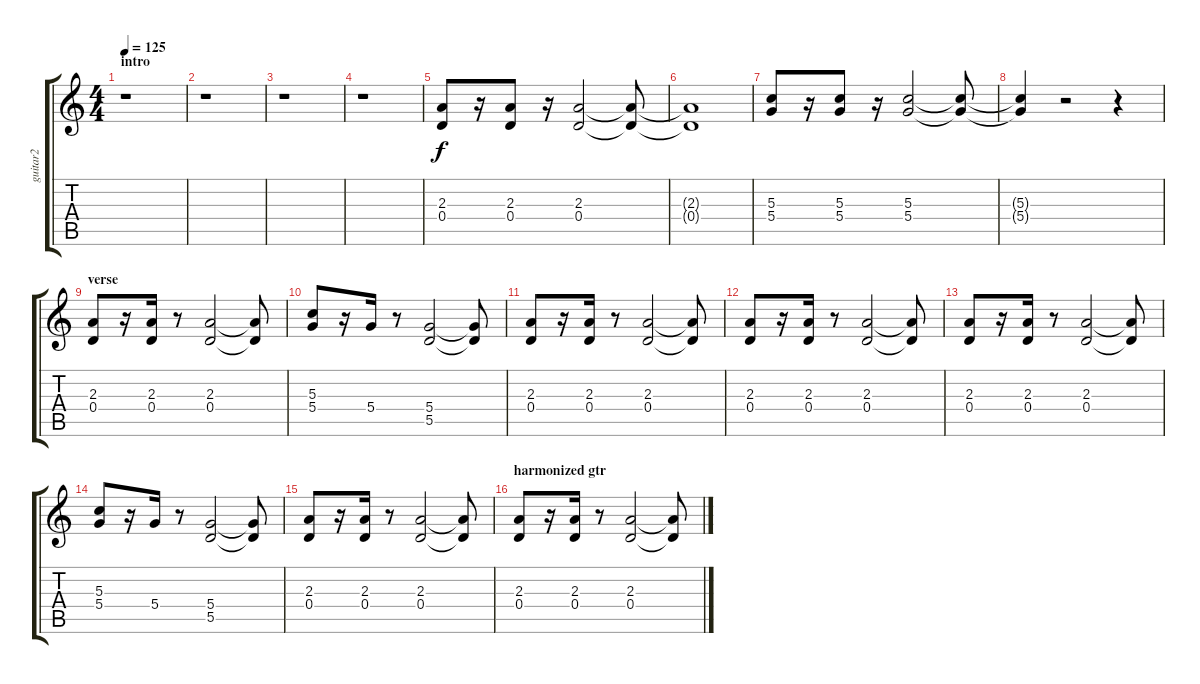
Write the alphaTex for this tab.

\track ("guitar2" "guitar2") {instrument electricguitarjazz}
\staff {score tabs}
\tuning (E4 B3 G3 D3 A2 E2) {hide}
\ts (4 4)
\section ("" "intro")
\tempo 125
\clef g2
\ks c
r.1{dy f instrument electricguitarjazz} |
r.1 |
r.1 |
r.1 |
(2.3 0.4).8 r.16 (2.3 0.4).8 r.16 (2.3 0.4).2 (2.3{t} 0.4{t}).8 |
(2.3{t} 0.4{t}).1 |
(5.3 5.4).8{volume 7} r.16 (5.3 5.4).8 r.16 (5.3 5.4).2 (5.3{t} 5.4{t}).8 |
(5.3{t} 5.4{t}).4 r.2 r.4 |
\section ("" "verse")
(2.3 0.4).8{volume 9} r.16 (2.3 0.4).16 r.8 (2.3 0.4).2 (2.3{t} 0.4{t}).8 |
(5.3 5.4).8 r.16 5.4.16 r.8 (5.4 5.5).2 (5.4{t} 5.5{t}).8 |
(2.3 0.4).8 r.16 (2.3 0.4).16 r.8 (2.3 0.4).2 (2.3{t} 0.4{t}).8 |
(2.3 0.4).8 r.16 (2.3 0.4).16 r.8 (2.3 0.4).2 (2.3{t} 0.4{t}).8 |
(2.3 0.4).8 r.16 (2.3 0.4).16 r.8 (2.3 0.4).2 (2.3{t} 0.4{t}).8 |
(5.3 5.4).8 r.16 5.4.16 r.8 (5.4 5.5).2 (5.4{t} 5.5{t}).8 |
(2.3 0.4).8 r.16 (2.3 0.4).16 r.8 (2.3 0.4).2 (2.3{t} 0.4{t}).8 |
\section ("" "harmonized gtr")
(2.3 0.4).8 r.16 (2.3 0.4).16 r.8 (2.3 0.4).2 (2.3{t} 0.4{t}).8
